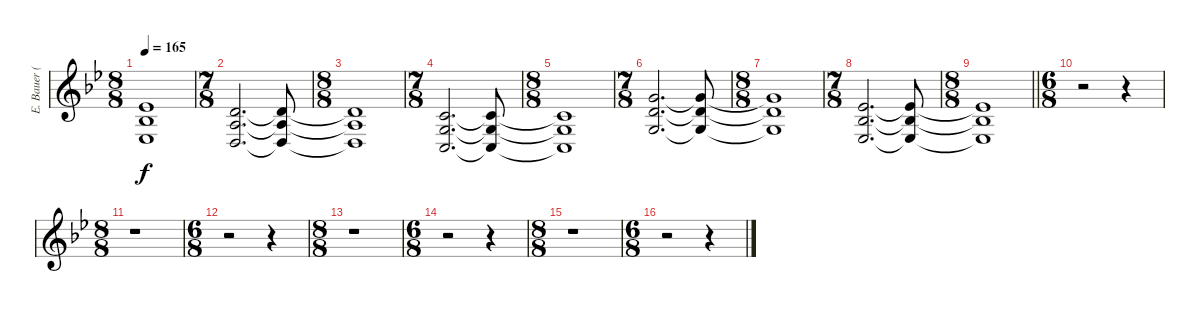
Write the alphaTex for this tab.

\track ("E. Bauer (Keyboard)" "E. Bauer (") {instrument stringensemble1}
\staff {score}
\tuning (E4 B3 G3 D3 A2 E2 B1) {hide}
\ts (8 8)
\tempo 165
\clef g2
\ks gminor
(8.3{t} 8.4{t} 6.5{t}).1{dy f} |
\ts (7 8)
(3.2 2.3 0.4).2{d} (3.2{t} 2.3{t} 0.4{t}).8 |
\ts (8 8)
(3.2{t} 2.3{t} 0.4{t}).1 |
\ts (7 8)
(5.3 5.4 3.5).2{d} (5.3{t} 5.4{t} 3.5{t}).8 |
\ts (8 8)
(5.3{t} 5.4{t} 3.5{t}).1 |
\ts (7 8)
(8.2 7.3 5.4).2{d} (8.2{t} 7.3{t} 5.4{t}).8 |
\ts (8 8)
(8.2{t} 7.3{t} 5.4{t}).1 |
\ts (7 8)
(8.3 8.4 6.5).2{d} (8.3{t} 8.4{t} 6.5{t}).8 |
\ts (8 8)
\barLineRight lightlight
(8.3{t} 8.4{t} 6.5{t}).1 |
\ts (6 8)
r.2 r.4 |
\ts (8 8)
r.1 |
\ts (6 8)
r.2 r.4 |
\ts (8 8)
r.1 |
\ts (6 8)
r.2 r.4 |
\ts (8 8)
r.1 |
\ts (6 8)
r.2 r.4
